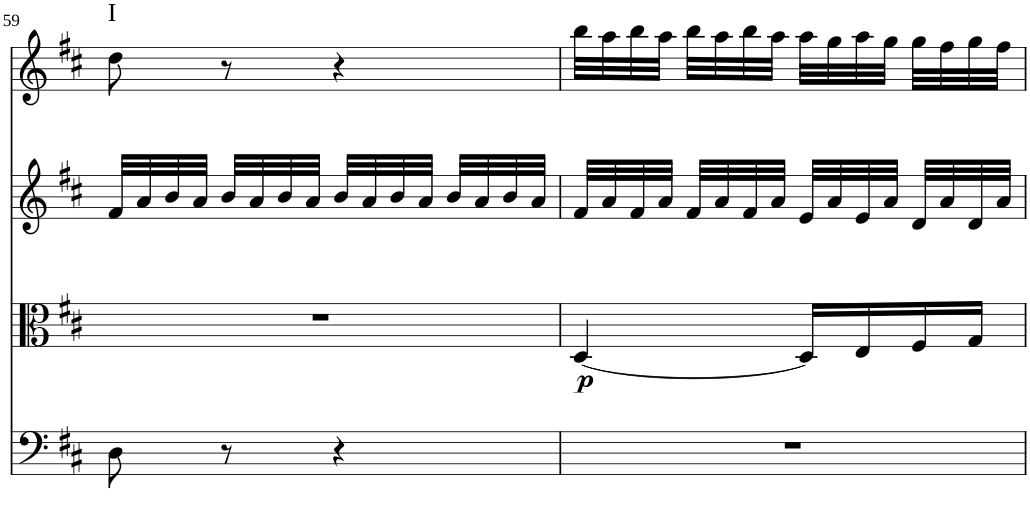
**kern	**kern	**dynam	**kern	**kern	**harte
*part4	*part3	*part3	*part2	*part1	*part1
*staff4	*staff3	*staff3	*staff2	*staff1	*
*I"Violoncello	*I"Viola	*	*I"Violin 2	*I"Violin 1	*
*I'Vc	*I'Vla	*	*I'Vln	*I'Vln	*
!!LO:PB:g=z
*clefF4	*clefC3	*	*clefG2	*clefG2	*
*k[f#c#]	*k[f#c#]	*	*k[f#c#]	*k[f#c#]	*
*D:	*D:	*	*D:	*D:	*
*M2/4	*M2/4	*	*M2/4	*M2/4	*
=59	=59	=59	=59	=59	=59
!	!	!	!	!	!LO:H:kt=I
8D\	2r	.	32f#/LLL	8dd\	N
.	.	.	32a/	.	.
.	.	.	32b/	.	.
.	.	.	32a/JJJ	.	.
8r	.	.	32b/LLL	8r	.
.	.	.	32a/	.	.
.	.	.	32b/	.	.
.	.	.	32a/JJJ	.	.
4r	.	.	32b/LLL	4r	.
.	.	.	32a/	.	.
.	.	.	32b/	.	.
.	.	.	32a/JJJ	.	.
.	.	.	32b/LLL	.	.
.	.	.	32a/	.	.
.	.	.	32b/	.	.
.	.	.	32a/JJJ	.	.
=60	=60	=60	=60	=60	=60
!	!	!LO:DY:b	!	!	!
2r	[4D/	p	32f#/LLL	32bb\LLL	.
.	.	.	32a/	32aa\	.
.	.	.	32f#/	32bb\	.
.	.	.	32a/JJJ	32aa\JJJ	.
.	.	.	32f#/LLL	32bb\LLL	.
.	.	.	32a/	32aa\	.
.	.	.	32f#/	32bb\	.
.	.	.	32a/JJJ	32aa\JJJ	.
.	16D/LL]	.	32e/LLL	32aa\LLL	.
.	.	.	32a/	32gg\	.
.	16E/	.	32e/	32aa\	.
.	.	.	32a/JJJ	32gg\JJJ	.
.	16F#/	.	32d/LLL	32gg\LLL	.
.	.	.	32a/	32ff#\	.
.	16G/JJ	.	32d/	32gg\	.
.	.	.	32a/JJJ	32ff#\JJJ	.
=	=	=	=	=	=
*-	*-	*-	*-	*-	*-
